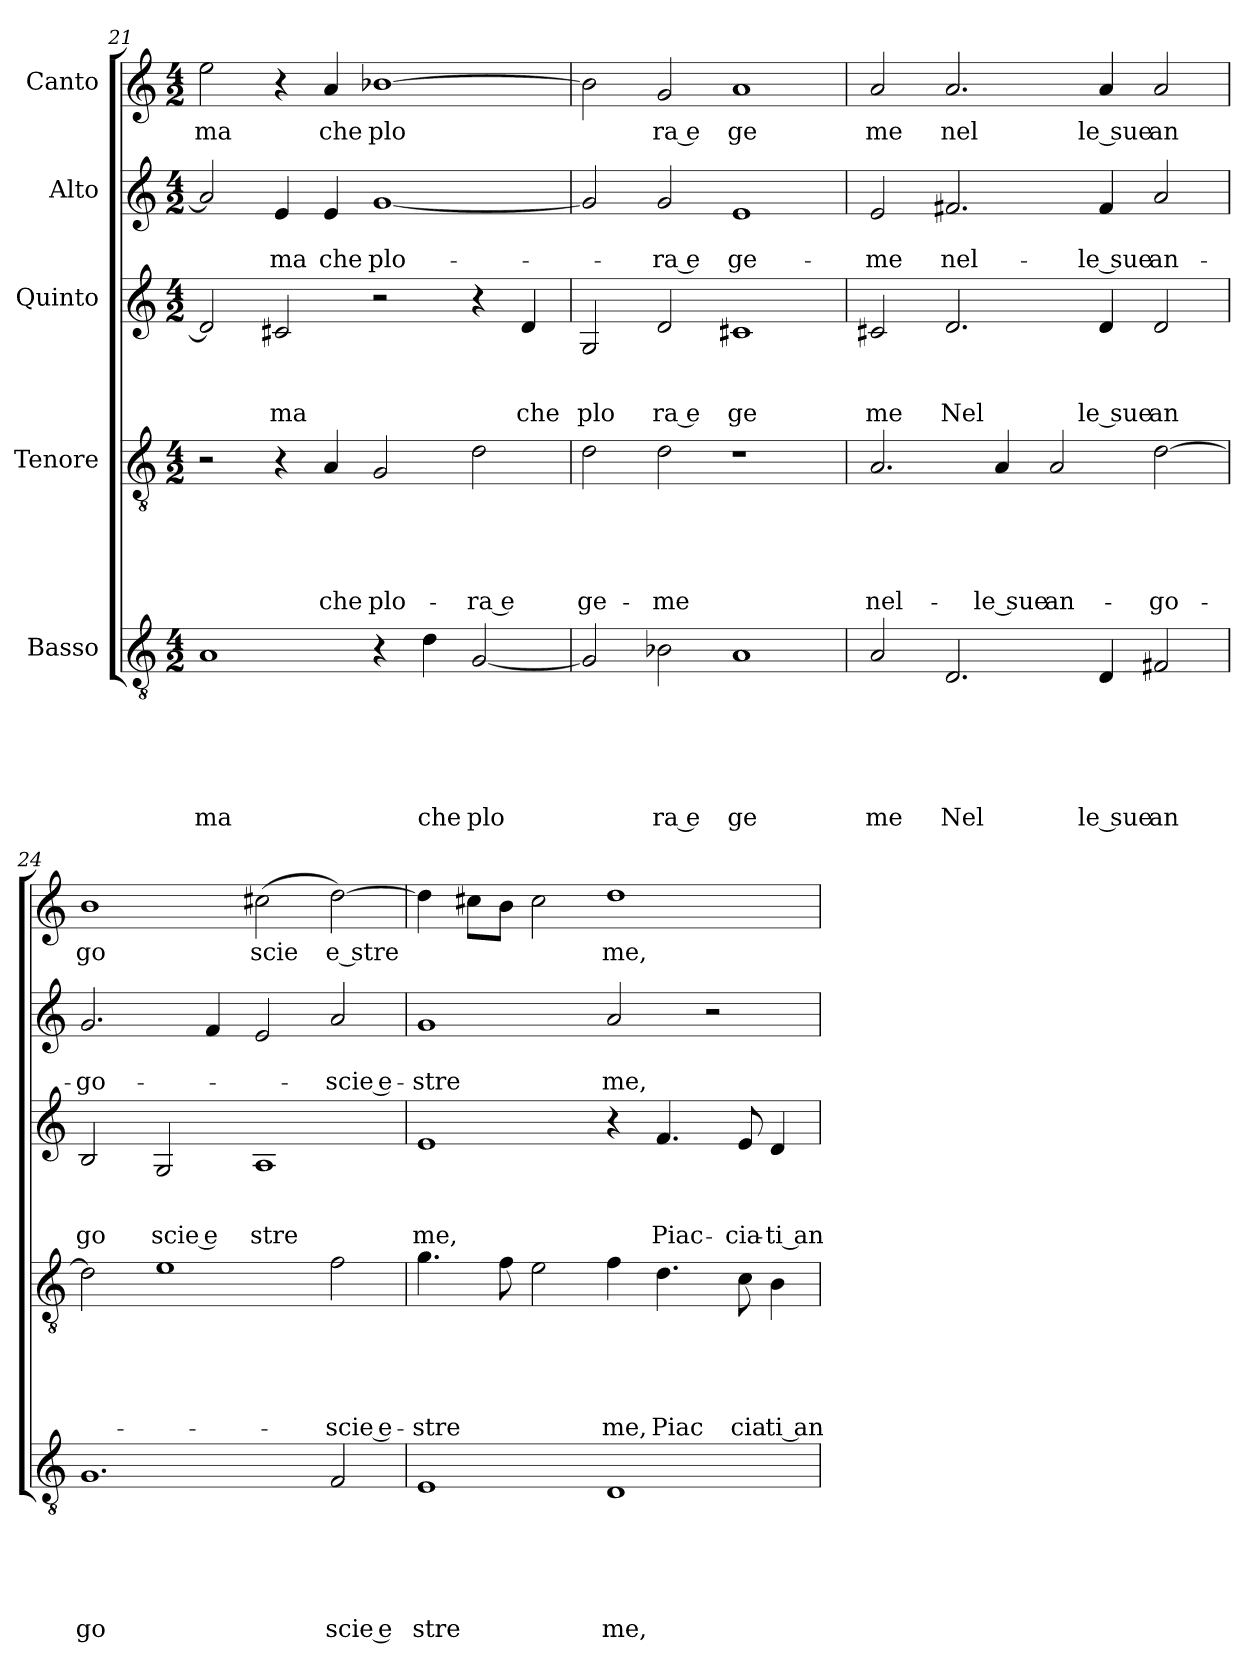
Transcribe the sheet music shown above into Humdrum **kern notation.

**kern	**text	**text	**text	**text	**text	**text	**kern	**text	**text	**text	**text	**text	**kern	**text	**text	**text	**kern	**text	**text	**kern	**text
*part5	*part5	*part5	*part5	*part5	*part5	*part5	*part4	*part4	*part4	*part4	*part4	*part4	*part3	*part3	*part3	*part3	*part2	*part2	*part2	*part1	*part1
*staff5	*staff5	*staff5	*staff5	*staff5	*staff5	*staff5	*staff4	*staff4	*staff4	*staff4	*staff4	*staff4	*staff3	*staff3	*staff3	*staff3	*staff2	*staff2	*staff2	*staff1	*staff1
*I"Basso	*	*	*	*	*	*	*I"Tenore	*	*	*	*	*	*I"Quinto	*	*	*	*I"Alto	*	*	*I"Canto	*
*clefGv2	*	*	*	*	*	*	*clefGv2	*	*	*	*	*	*clefG2	*	*	*	*clefG2	*	*	*clefG2	*
*k[]	*	*	*	*	*	*	*k[]	*	*	*	*	*	*k[]	*	*	*	*k[]	*	*	*k[]	*
*C:	*	*	*	*	*	*	*C:	*	*	*	*	*	*C:	*	*	*	*C:	*	*	*C:	*
*M4/2	*	*	*	*	*	*	*M4/2	*	*	*	*	*	*M4/2	*	*	*	*M4/2	*	*	*M4/2	*
=21	=21	=21	=21	=21	=21	=21	=21	=21	=21	=21	=21	=21	=21	=21	=21	=21	=21	=21	=21	=21	=21
!	!	!	!	!	!	!LO:LY:b	!	!	!	!	!	!	!	!	!	!	!	!	!	!	!LO:LY:b
1A	.	.	.	.	.	ma	2r	.	.	.	.	.	2d/]	.	.	.	2a/]	.	.	2ee\	ma
!	!	!	!	!	!	!	!	!	!	!	!	!	!	!	!	!LO:LY:b	!	!	!LO:LY:b	!	!
.	.	.	.	.	.	.	4r	.	.	.	.	.	2c#X/	.	.	ma	4e/	.	-ma	4r	.
!	!	!	!	!	!	!	!	!	!	!	!	!LO:LY:b	!	!	!	!	!	!	!LO:LY:b	!	!LO:LY:b
.	.	.	.	.	.	.	4A/	.	.	.	.	che	.	.	.	.	4e/	.	che	4a/	che
!	!	!	!	!	!	!	!	!	!	!	!	!LO:LY:b	!	!	!	!	!	!	!LO:LY:b	!	!LO:LY:b
4r	.	.	.	.	.	.	2G/	.	.	.	.	plo-	2r	.	.	.	[<1g	.	plo-	[>1b-X	plo
!	!	!	!	!	!	!LO:LY:b	!	!	!	!	!	!	!	!	!	!	!	!	!	!	!
4d\	.	.	.	.	.	che	.	.	.	.	.	.	.	.	.	.	.	.	.	.	.
!	!	!	!	!	!	!LO:LY:b	!	!	!	!	!	!LO:LY:b:rj	!	!	!	!	!	!	!	!	!
[<2G/	.	.	.	.	.	plo	2d\	.	.	.	.	-ra e	4r	.	.	.	.	.	.	.	.
!	!	!	!	!	!	!	!	!	!	!	!	!	!	!	!	!LO:LY:b	!	!	!	!	!
.	.	.	.	.	.	.	.	.	.	.	.	.	4d/	.	.	che	.	.	.	.	.
=22	=22	=22	=22	=22	=22	=22	=22	=22	=22	=22	=22	=22	=22	=22	=22	=22	=22	=22	=22	=22	=22
!	!	!	!	!	!	!	!	!	!	!	!	!LO:LY:b	!	!	!	!LO:LY:b	!	!	!	!	!
2G/]	.	.	.	.	.	.	2d\	.	.	.	.	ge-	2G/	.	.	plo	2g/]	.	.	2b-\]	.
!	!	!	!	!	!	!LO:LY:b:rj	!	!	!	!	!	!LO:LY:b	!	!	!	!LO:LY:b:rj	!	!	!LO:LY:b:rj	!	!LO:LY:b:rj
2B-X\	.	.	.	.	.	ra e	2d\	.	.	.	.	-me	2d/	.	.	ra e	2g/	.	-ra e	2g/	ra e
!	!	!	!	!	!	!LO:LY:b	!	!	!	!	!	!	!	!	!	!LO:LY:b	!	!	!LO:LY:b	!	!LO:LY:b
1A	.	.	.	.	.	ge	1r	.	.	.	.	.	1c#X	.	.	ge	1e	.	ge-	1a	ge
=23	=23	=23	=23	=23	=23	=23	=23	=23	=23	=23	=23	=23	=23	=23	=23	=23	=23	=23	=23	=23	=23
!	!	!	!	!	!	!LO:LY:b	!	!	!	!	!	!LO:LY:b	!	!	!	!LO:LY:b	!	!	!LO:LY:b	!	!LO:LY:b
2A/	.	.	.	.	.	me	2.A/	.	.	.	.	nel-	2c#X/	.	.	me	2e/	.	-me	2a/	me
!	!	!	!	!	!	!LO:LY:b	!	!	!	!	!	!	!	!	!	!LO:LY:b	!	!	!LO:LY:b	!	!LO:LY:b
2.D/	.	.	.	.	.	Nel	.	.	.	.	.	.	2.d/	.	.	Nel	2.f#X/	.	nel-	2.a/	nel
!	!	!	!	!	!	!	!	!	!	!	!	!LO:LY:b	!	!	!	!	!	!	!	!	!
.	.	.	.	.	.	.	4A/	.	.	.	.	-le sue	.	.	.	.	.	.	.	.	.
!	!	!	!	!	!	!	!	!	!	!	!	!LO:LY:b	!	!	!	!	!	!	!	!	!
.	.	.	.	.	.	.	2A/	.	.	.	.	an-	.	.	.	.	.	.	.	.	.
!	!	!	!	!	!	!LO:LY:b	!	!	!	!	!	!	!	!	!	!LO:LY:b	!	!	!LO:LY:b	!	!LO:LY:b
4D/	.	.	.	.	.	le sue	.	.	.	.	.	.	4d/	.	.	le sue	4f#/	.	-le sue	4a/	le sue
!	!	!	!	!	!	!LO:LY:b	!	!	!	!	!	!LO:LY:b	!	!	!	!LO:LY:b	!	!	!LO:LY:b	!	!LO:LY:b
2F#X/	.	.	.	.	.	an	[>2d\	.	.	.	.	-go-	2d/	.	.	an	2a/	.	an-	2a/	an
=24	=24	=24	=24	=24	=24	=24	=24	=24	=24	=24	=24	=24	=24	=24	=24	=24	=24	=24	=24	=24	=24
!	!	!	!	!	!	!LO:LY:b	!	!	!	!	!	!	!	!	!	!LO:LY:b	!	!	!LO:LY:b	!	!LO:LY:b
1.G	.	.	.	.	.	go	2d\]	.	.	.	.	.	2B/	.	.	go	2.g/	.	-go-	1b	go
!	!	!	!	!	!	!	!	!	!	!	!	!	!	!	!	!LO:LY:b	!	!	!	!	!
.	.	.	.	.	.	.	1e	.	.	.	.	.	2G/	.	.	scie e	.	.	.	.	.
.	.	.	.	.	.	.	.	.	.	.	.	.	.	.	.	.	4f/	.	.	.	.
!	!	!	!	!	!	!	!	!	!	!	!	!	!	!	!	!LO:LY:b	!	!	!	!	!LO:LY:b
.	.	.	.	.	.	.	.	.	.	.	.	.	1A	.	.	stre	2e/	.	.	(<2cc#X\	scie
!	!	!	!	!	!	!LO:LY:b	!	!	!	!	!	!LO:LY:b	!	!	!	!	!	!	!LO:LY:b	!	!LO:LY:b:rj
2F/	.	.	.	.	.	scie e	2f\	.	.	.	.	-scie e-	.	.	.	.	2a/	.	-scie e-	[<2dd\)	e stre
!!LO:LB:g=z
=25	=25	=25	=25	=25	=25	=25	=25	=25	=25	=25	=25	=25	=25	=25	=25	=25	=25	=25	=25	=25	=25
!	!	!	!	!	!	!LO:LY:b	!	!	!	!	!	!LO:LY:b	!	!	!	!LO:LY:b	!	!	!LO:LY:b	!	!
1E	.	.	.	.	.	stre	4.g\	.	.	.	.	-stre	1e	.	.	me,	1g	.	-stre	4dd\]	.
.	.	.	.	.	.	.	.	.	.	.	.	.	.	.	.	.	.	.	.	8cc#X\L	.
.	.	.	.	.	.	.	8f\	.	.	.	.	.	.	.	.	.	.	.	.	8b\J	.
.	.	.	.	.	.	.	2e\	.	.	.	.	.	.	.	.	.	.	.	.	2cc#\	.
!	!	!	!	!	!	!LO:LY:b	!	!	!	!	!	!LO:LY:b	!	!	!	!	!	!	!LO:LY:b	!	!LO:LY:b
1D	.	.	.	.	.	me,	4f\	.	.	.	.	me,	4r	.	.	.	2a/	.	me,	1dd	me,
!	!	!	!	!	!	!	!	!	!	!	!	!LO:LY:b	!	!	!	!LO:LY:b	!	!	!	!	!
.	.	.	.	.	.	.	4.d\	.	.	.	.	Piac	4.f/	.	.	Piac-	.	.	.	.	.
.	.	.	.	.	.	.	.	.	.	.	.	.	.	.	.	.	2r	.	.	.	.
!	!	!	!	!	!	!	!	!	!	!	!	!LO:LY:b	!	!	!	!LO:LY:b	!	!	!	!	!
.	.	.	.	.	.	.	8c\	.	.	.	.	cia	8e/	.	.	-cia-	.	.	.	.	.
!	!	!	!	!	!	!	!	!	!	!	!	!LO:LY:b:rj	!	!	!	!LO:LY:b:rj	!	!	!	!	!
.	.	.	.	.	.	.	4B\	.	.	.	.	ti an	4d/	.	.	-ti an-	.	.	.	.	.
=	=	=	=	=	=	=	=	=	=	=	=	=	=	=	=	=	=	=	=	=	=
*-	*-	*-	*-	*-	*-	*-	*-	*-	*-	*-	*-	*-	*-	*-	*-	*-	*-	*-	*-	*-	*-
